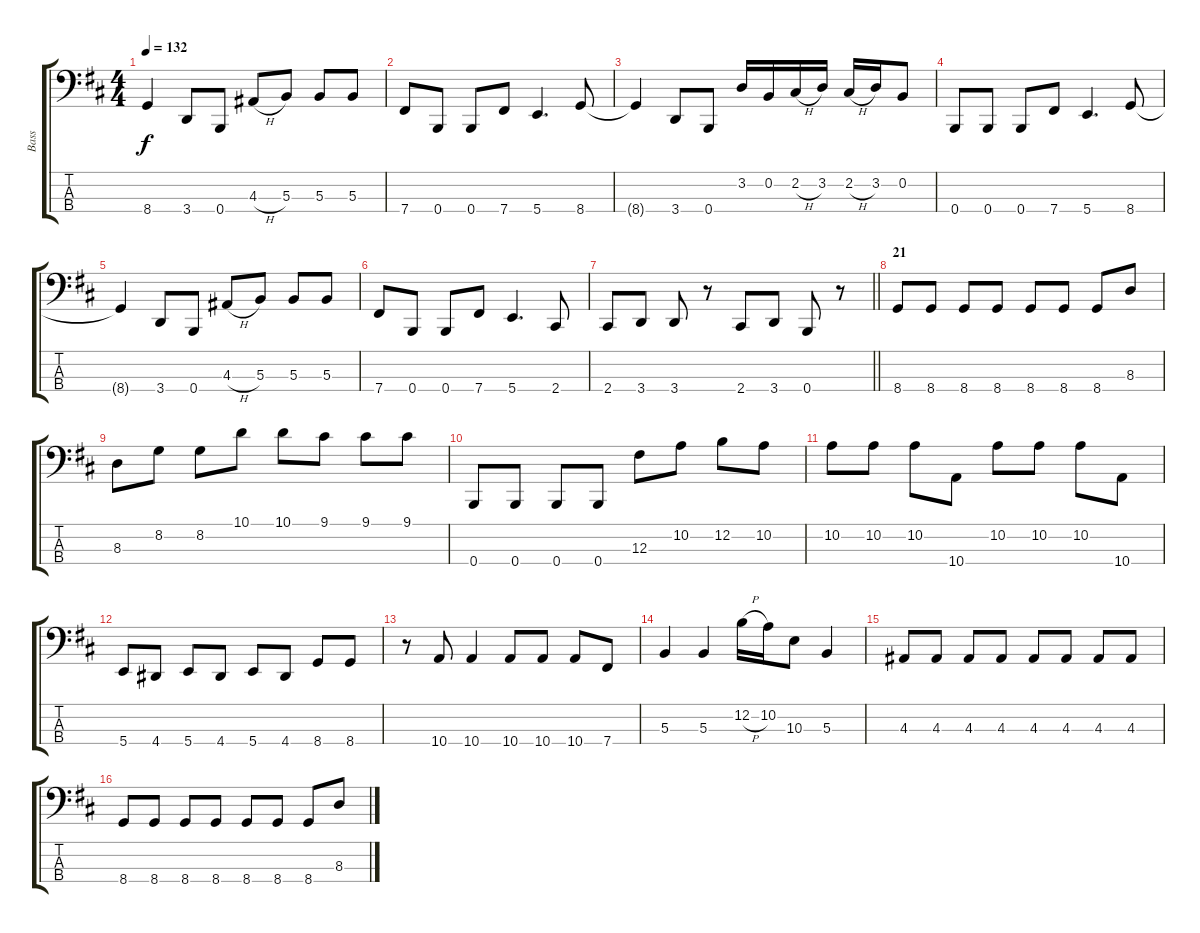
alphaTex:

\track ("Bass" "Bass") {instrument electricbassfinger}
\staff {score tabs}
\tuning (E2 B1 Gb1 B0) {hide}
\ts (4 4)
\tempo 132
\clef f4
\ks bminor
8.4{t}.4{dy f} 3.4.8 0.4.8 4.3{h}.8 5.3.8 5.3.8 5.3.8 |
7.4.8 0.4.8 0.4.8 7.4.8 5.4.4{d} 8.4.8 |
8.4{t}.4 3.4.8 0.4.8 3.2.16 0.2.16 2.2{h}.16 3.2.16 2.2{h}.16 3.2.16 0.2.8 |
0.4.8 0.4.8 0.4.8 7.4.8 5.4.4{d} 8.4.8 |
8.4{t}.4 3.4.8 0.4.8 4.3{h}.8 5.3.8 5.3.8 5.3.8 |
7.4.8 0.4.8 0.4.8 7.4.8 5.4.4{d} 2.4.8 |
\barLineRight lightlight
2.4.8 3.4.8 3.4.8 r.8 2.4.8 3.4.8 0.4.8 r.8 |
\section ("" "21")
8.4.8 8.4.8 8.4.8 8.4.8 8.4.8 8.4.8 8.4.8 8.3.8 |
8.3.8 8.2.8 8.2.8 10.1.8 10.1.8 9.1.8 9.1.8 9.1.8 |
0.4.8 0.4.8 0.4.8 0.4.8 12.3.8 10.2.8 12.2.8 10.2.8 |
10.2.8 10.2.8 10.2.8 10.4.8 10.2.8 10.2.8 10.2.8 10.4.8 |
5.4.8 4.4.8 5.4.8 4.4.8 5.4.8 4.4.8 8.4.8 8.4.8 |
r.8 10.4.8 10.4.4 10.4.8 10.4.8 10.4.8 7.4.8 |
5.3.4 5.3.4 12.2{h}.16 10.2.16 10.3.8 5.3.4 |
4.3.8 4.3.8 4.3.8 4.3.8 4.3.8 4.3.8 4.3.8 4.3.8 |
8.4.8 8.4.8 8.4.8 8.4.8 8.4.8 8.4.8 8.4.8 8.3.8
